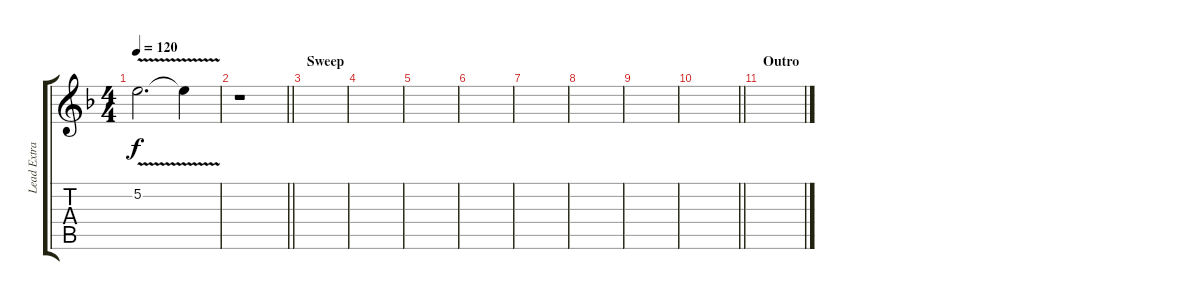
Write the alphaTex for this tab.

\track ("Lead Extra" "Lead Extra") {instrument distortionguitar}
\staff {score tabs}
\tuning (E4 B3 G3 D3 A2 D2) {hide}
\ts (4 4)
\tempo 120
\clef g2
\ks f
5.2{v}.2{d dy f} 5.2{t}.4 |
\barLineRight lightlight
r.1 |
\section ("" "Sweep")
|
|
|
|
|
|
|
\barLineRight lightlight
|
\section ("" "Outro")
